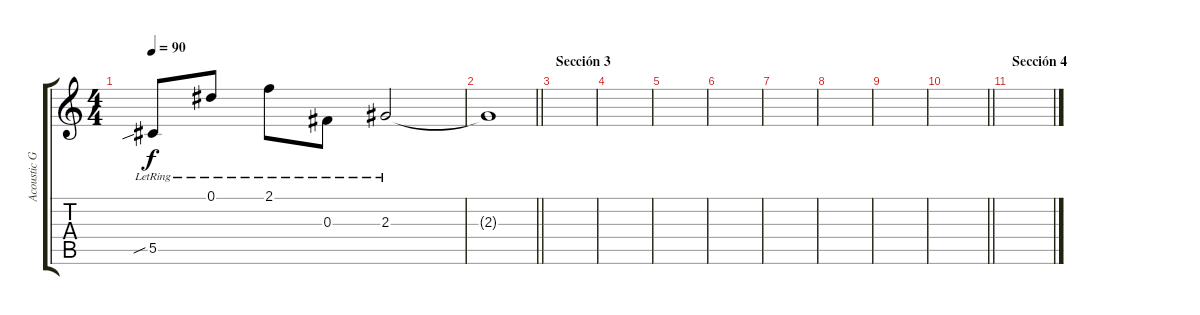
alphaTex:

\track ("Acoustic Guitar" "Acoustic G") {instrument acousticguitarsteel}
\staff {score tabs}
\tuning (Eb4 Bb3 Gb3 Db3 Ab2 Eb2) {hide}
\ts (4 4)
\tempo 90
\clef g2
\ks c
5.5{sib lr}.8{dy f} 0.1{lr}.8 2.1{lr}.8 0.3{lr}.8 2.3{lr}.2 |
\barLineRight lightlight
2.3{t}.1 |
\section ("" "Sección 3")
|
|
|
|
|
|
|
\barLineRight lightlight
|
\section ("" "Sección 4")
